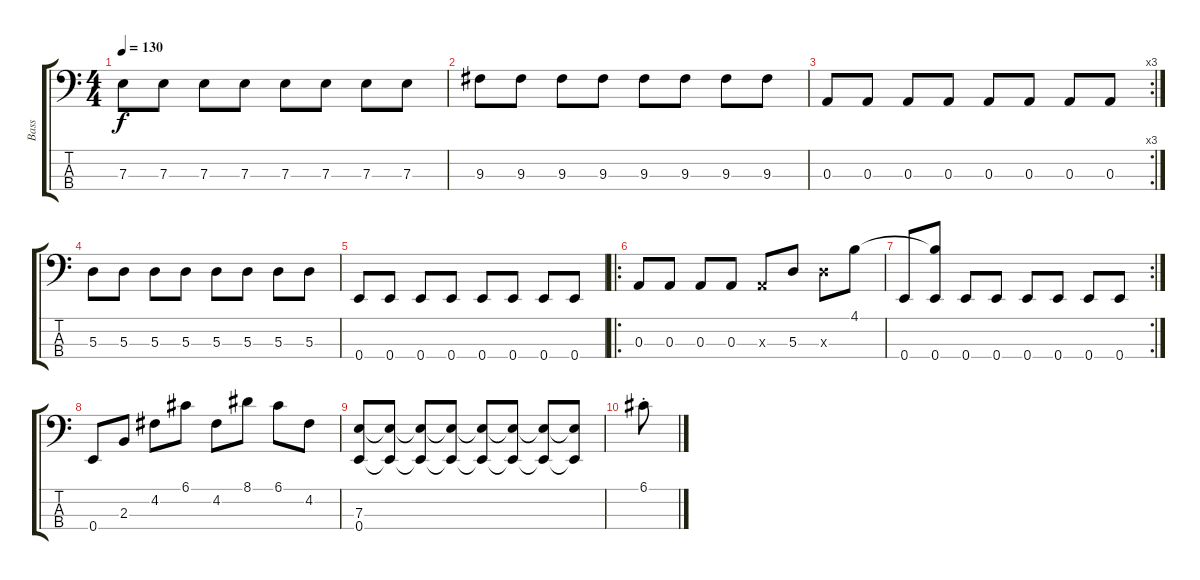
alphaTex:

\track ("Bass" "Bass") {instrument electricbasspick}
\staff {score tabs}
\tuning (G2 D2 A1 E1) {hide}
\ts (4 4)
\tempo 130
\clef f4
\ks c
7.3.8{dy f} 7.3.8 7.3.8 7.3.8 7.3.8 7.3.8 7.3.8 7.3.8 |
9.3.8 9.3.8 9.3.8 9.3.8 9.3.8 9.3.8 9.3.8 9.3.8 |
\rc 3
0.3.8 0.3.8 0.3.8 0.3.8 0.3.8 0.3.8 0.3.8 0.3.8 |
5.3.8 5.3.8 5.3.8 5.3.8 5.3.8 5.3.8 5.3.8 5.3.8 |
0.4.8 0.4.8 0.4.8 0.4.8 0.4.8 0.4.8 0.4.8 0.4.8 |
\ro
0.3.8 0.3.8 0.3.8 0.3.8 0.3{x}.8 5.3.8 5.3{x}.8 4.1.8 |
\rc 2
0.4.8 (4.1{t} 0.4).8 0.4.8 0.4.8 0.4.8 0.4.8 0.4.8 0.4.8 |
0.4.8 2.3.8 4.2.8 6.1.8 4.2.8 8.1.8 6.1.8 4.2.8 |
(7.3 0.4).8 (7.3{t} 0.4{t}).8 (7.3{t} 0.4{t}).8 (7.3{t} 0.4{t}).8 (7.3{t} 0.4{t}).8 (7.3{t} 0.4{t}).8 (7.3{t} 0.4{t}).8 (7.3{t} 0.4{t}).8 |
6.1{st}.8
